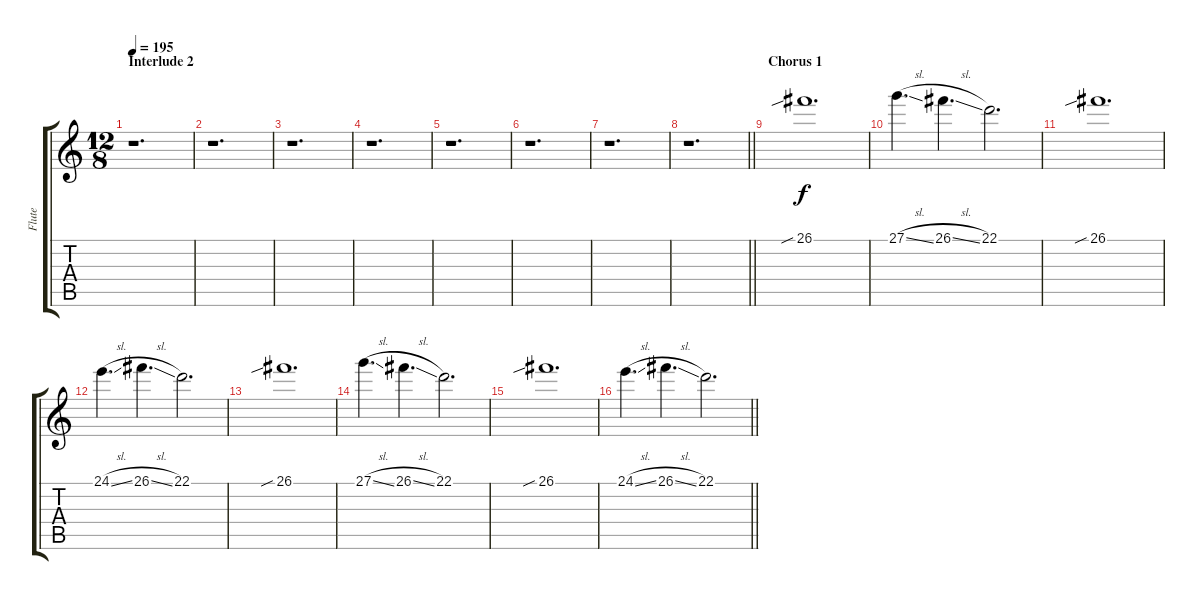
\track ("Flute" "Flute") {instrument panflute}
\staff {score tabs}
\tuning (E4 B3 G3 D3 A2 E2) {hide}
\ts (12 8)
\section ("" "Interlude 2")
\tempo 195
\clef g2
\ks c
r.1{d dy f} |
r.1{d} |
r.1{d} |
r.1{d} |
r.1{d} |
r.1{d} |
r.1{d} |
\barLineRight lightlight
r.1{d} |
\section ("" "Chorus 1")
26.1{sib}.1{d} |
27.1{sl}.4{d} 26.1{sl}.4{d} 22.1.2{d} |
26.1{sib}.1{d} |
24.1{sl}.4{d} 26.1{sl}.4{d} 22.1.2{d} |
26.1{sib}.1{d} |
27.1{sl}.4{d} 26.1{sl}.4{d} 22.1.2{d} |
26.1{sib}.1{d} |
\barLineRight lightlight
24.1{sl}.4{d} 26.1{sl}.4{d} 22.1.2{d}
